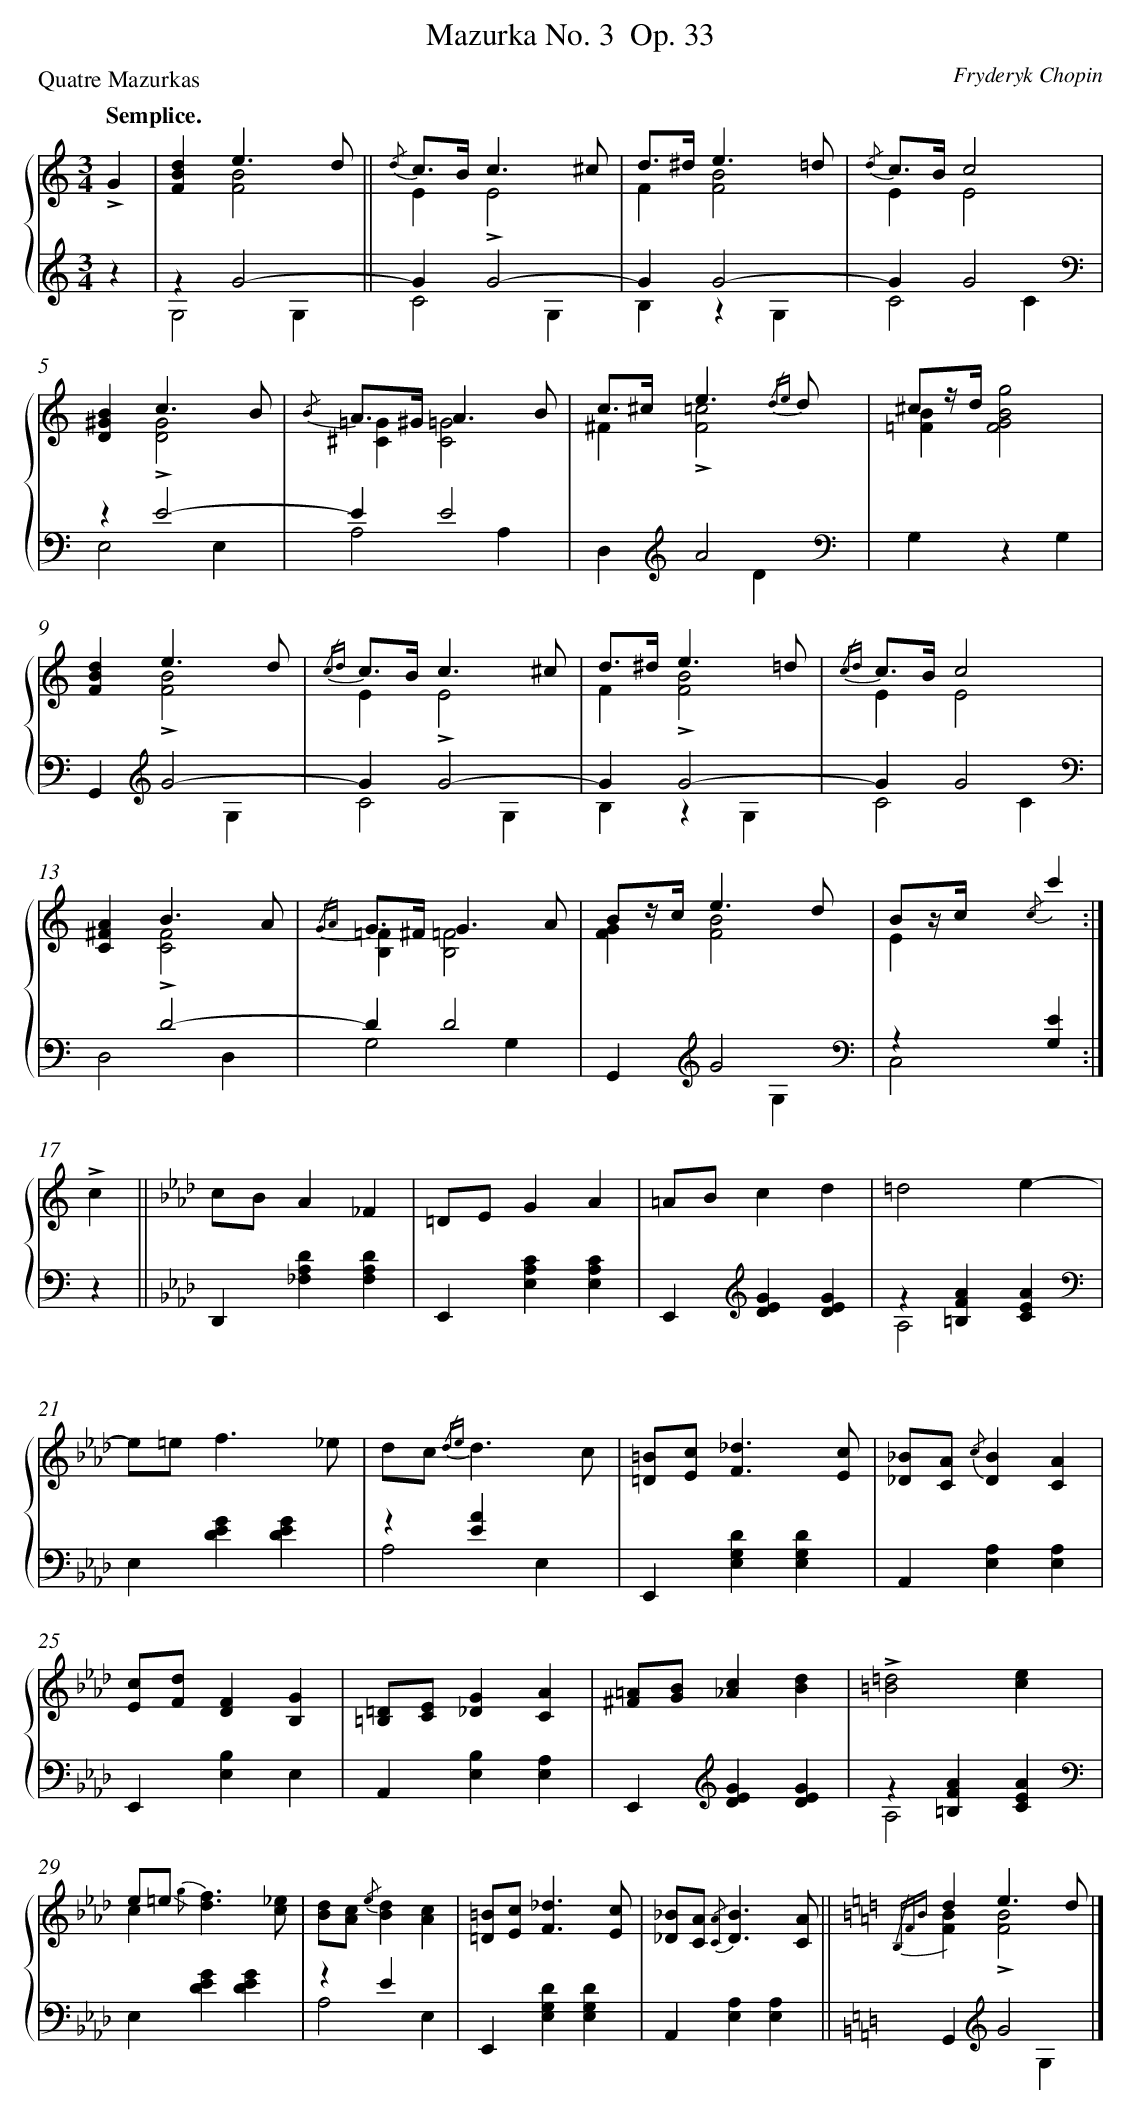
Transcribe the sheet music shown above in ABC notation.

X:1
T: Mazurka No. 3	 Op. 33
C: Fryderyk Chopin
L: 1/4
M: 3/4
P: Quatre Mazurkas
Q: "Semplice."
%%staves {1 2}
V: 1 clef=treble
V: 2 clef=treble
K: C
[V:1] !accent!G [I:setbarnb 1]|
[V:2] z |
[V:1] [dBF]e3/d/ & x[B2F2] ||
[V:2] zG2- & G,2G, ||
[V:1] {/d} c/>B/c3/^c/ & E!accent!E2 [I:setbarnb 3]|
[V:2] GG2- & C2G, |
[V:1] d/>^d/e3/=d/ & F[B2F2] |
[V:2] GG2- & B,zG, |
[V:1] {/d} c/>B/c2 & EE2 |
[V:2] GG2[K:clef=bass] & C2C |
[V:1] [B^GD]c3/B/ & x!accent![G2D2] |
[V:2] zE2- & E,2E, |
[V:1] {/B} A/>^G/A3/B/ & [=G^C][=G2C2] |
[V:2] EE2 & A,2A, |
[V:1] c/>^c/e3/{/de} d/ & ^F!accent![=c2F2] |
[V:2] x[K:clef=treble]A2[K:clef=bass] & D,xD |
[V:1] ^c/z//d//x2 & [B=F][g2B2G2F2] |
[V:2] G,zG, |
[V:1] [dBF]e3/d/ & x!accent![B2F2] |
[V:2] G,,[K:clef=treble]G2- & x2G, |
[V:1] {/cd} c/>B/c3/^c/ & E!accent!E2 |
[V:2] GG2- & C2G, |
[V:1] d/>^d/e3/=d/ & F!accent![B2F2] |
[V:2] GG2- & B,zG, |
[V:1] {/cd} c/>B/c2 & EE2 |
[V:2] GG2[K:clef=bass] & C2C |
[V:1] [A^FC]B3/A/ & x!accent![F2C2] |
[V:2] xD2- & D,2D, |
[V:1] {/GA} G/>^F/G3/A/ & [=FB,][=F2B,2] |
[V:2] DD2 & G,2G, |
[V:1] B/z//c//e3/d/ & [GF][B2F2] |
[V:2] G,,[K:clef=treble]G2[K:clef=bass] & x2G, |
[V:1] B/z//c//x{/c}c' & Ex2 :|]
[V:2] zx[G,E] & C,2x :|]
[V:1] !accent!c ||
[V:2] z ||
[V:1]  [K:Ab] c/B/A_F |
[V:2]  [K:Ab] D,,[DA,_F,][DA,F,] |
[V:1] =D/E/GA |
[V:2] E,,[CA,E,][CA,E,] |
[V:1] =A/B/cd |
[V:2] E,,[K:clef=treble][GED][GED] |
[V:1] =d2e- |
[V:2] z[AF=B,][AEC][K:clef=bass] & A,2x |
[V:1] e/=e<f_e/ |
[V:2] E,[GED][GED] |
[V:1] d/c< {/de}dc/ |
[V:2] z[AE]x & A,2E, |
[V:1] [=B/=D/][cE]<[_dF][c/E/] |
[V:2] E,,[DG,E,][DG,E,] |
[V:1] [_B/_D/][A/C/] {/c}[BD][AC] |
[V:2] A,,[A,E,][A,E,] |
[V:1] [c/E/][d/F/][FD][GB,] |
[V:2] E,,[B,E,]E, |
[V:1] [=D/=B,/][E/C/][G_D][AC] |
[V:2] A,,[B,E,][A,E,] |
[V:1] [=A/^F/][B/G/][c_A][dB] |
[V:2] E,,[K:clef=treble][GED][GED] |
[V:1] !accent![=d2=B2][ec] |
[V:2] z[AF=B,][AEC][K:clef=bass] & A,2x |
[V:1] e/=e/x2 & c{/g}[f3/d3/][_e/c/] |
[V:2] E,[GDE][GDE] |
[V:1] [d/B/][c/A/] {/e}[dB][cA] |
[V:2] zEx & A,2E, |
[V:1] [=B/=D/][cE]<[_dF][c/E/] |
[V:2] E,,[DG,E,][DG,E,] |
[V:1] [_B/_D/][AC]< {/[CA]}[BD][A/C/] ||
[V:2] A,,[A,E,][A,E,] ||
[V:1]  [K:C] {/B,F-B-}de3/d/ & [BF]!accent![B2F2] |]
[V:2]  [K:C] G,,[K:clef=treble]G2 & x2G, |]
